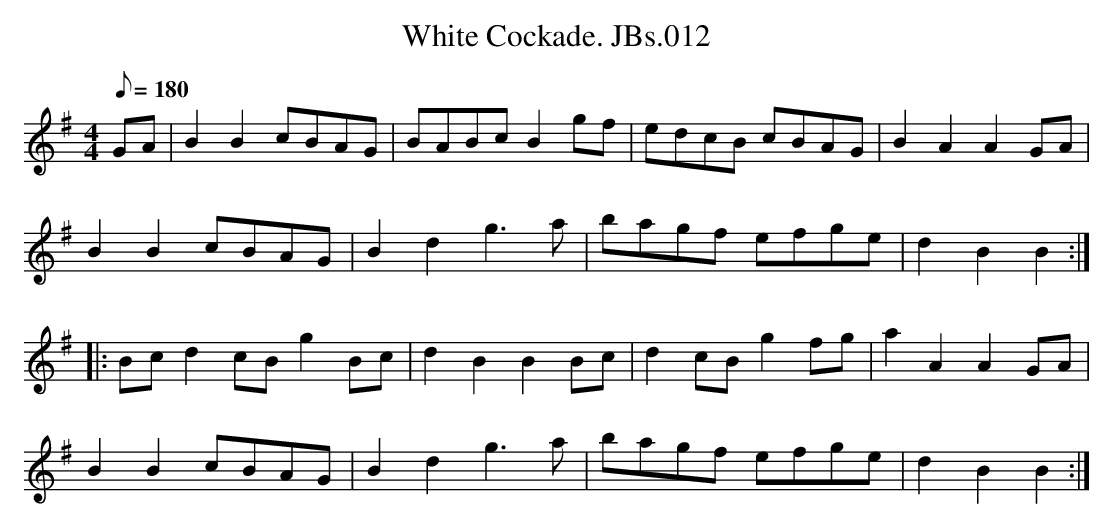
X:1
T:White Cockade. JBs.012
L:1/8
M:4/4
Q:180
K:G
GA|B2B2cBAG|BABc B2gf|edcB cBAG|B2A2A2GA|!
B2B2cBAG|B2d2g3a|bagf efge|d2B2B2:|!
|:Bcd2cBg2Bc|d2B2B2Bc|d2cBg2fg|a2A2A2GA|!
B2B2cBAG|B2d2g3a|bagf efge|d2B2B2:|
